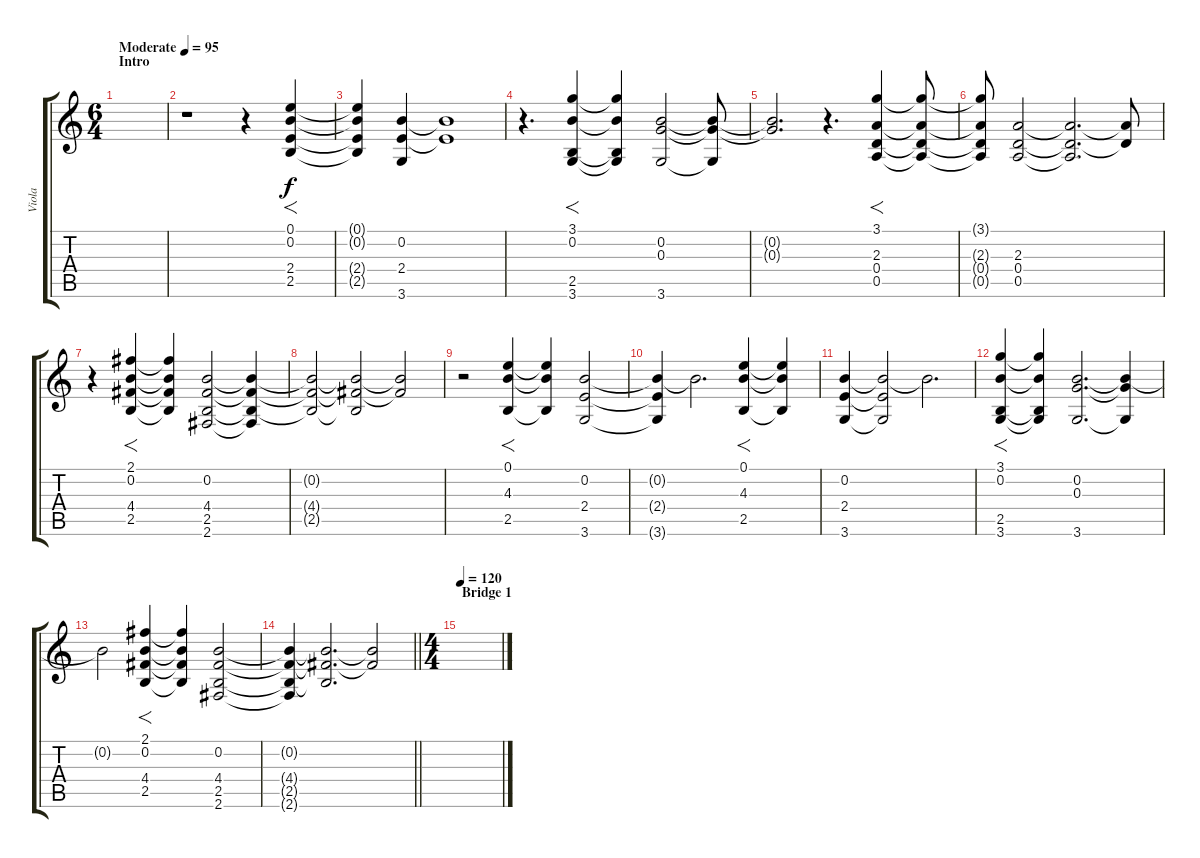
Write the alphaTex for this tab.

\track ("Viola" "Viola") {instrument contrabass}
\staff {score tabs}
\tuning (E4 B3 G3 D3 A2 E2) {hide}
\ts (6 4)
\section ("" "Intro")
\tempo (95 "Moderate")
\clef g2
\ks c
|
r.1 r.4 (0.1 0.2 2.4 2.5).4{f} |
(0.1{t} 0.2{t} 2.4{t} 2.5{t}).4 (0.2 2.4 3.6).4 (0.2{t} 2.4{t}).1 |
r.4{d} (3.1 0.2 2.5 3.6).4{f} (3.1{t} 0.2{t} 2.5{t} 3.6{t}).4 (0.2 0.3 3.6).2 (0.2{t} 0.3{t} 3.6{t}).8 |
(0.2{t} 0.3{t}).2{d} r.4{d} (3.1 2.3 0.4 0.5).4{f} (3.1{t} 2.3{t} 0.4{t} 0.5{t}).8 |
(3.1{t} 2.3{t} 0.4{t} 0.5{t}).8 (2.3 0.4 0.5).2 (2.3{t} 0.4{t} 0.5{t}).2{d} (2.3{t} 0.4{t}).8 |
r.4 (2.1 0.2 4.4 2.5).4{f} (2.1{t} 0.2{t} 4.4{t} 2.5{t}).4 (0.2 4.4 2.5 2.6).2 (0.2{t} 4.4{t} 2.5{t} 2.6{t}).4 |
(0.2{t} 4.4{t} 2.5{t}).2 (0.2{t} 4.4{t} 2.5{t}).2 (0.2{t} 4.4{t}).2 |
r.2 (0.1 4.3 2.5).4{f} (0.1{t} 4.3{t} 2.5{t}).4 (0.2 2.4 3.6).2 |
(0.2{t} 2.4{t} 3.6{t}).4 0.2{t}.2{d} (0.1 4.3 2.5).4{f} (0.1{t} 4.3{t} 2.5{t}).4 |
(0.2 2.4 3.6).4 (0.2{t} 2.4{t} 3.6{t}).2 0.2{t}.2{d} |
(3.1 0.2 2.5 3.6).4{f} (3.1{t} 0.2{t} 2.5{t} 3.6{t}).4 (0.2 0.3 3.6).2{d} (0.2{t} 0.3{t} 3.6{t}).4 |
0.2{t}.2 (2.1 0.2 4.4 2.5).4{f} (2.1{t} 0.2{t} 4.4{t} 2.5{t}).4 (0.2 4.4 2.5 2.6).2 |
\barLineRight lightlight
(0.2{t} 4.4{t} 2.5{t} 2.6{t}).4 (0.2{t} 4.4{t} 2.5{t}).2{d} (0.2{t} 4.4{t}).2 |
\ts (4 4)
\section ("" "Bridge 1")
\tempo 120
